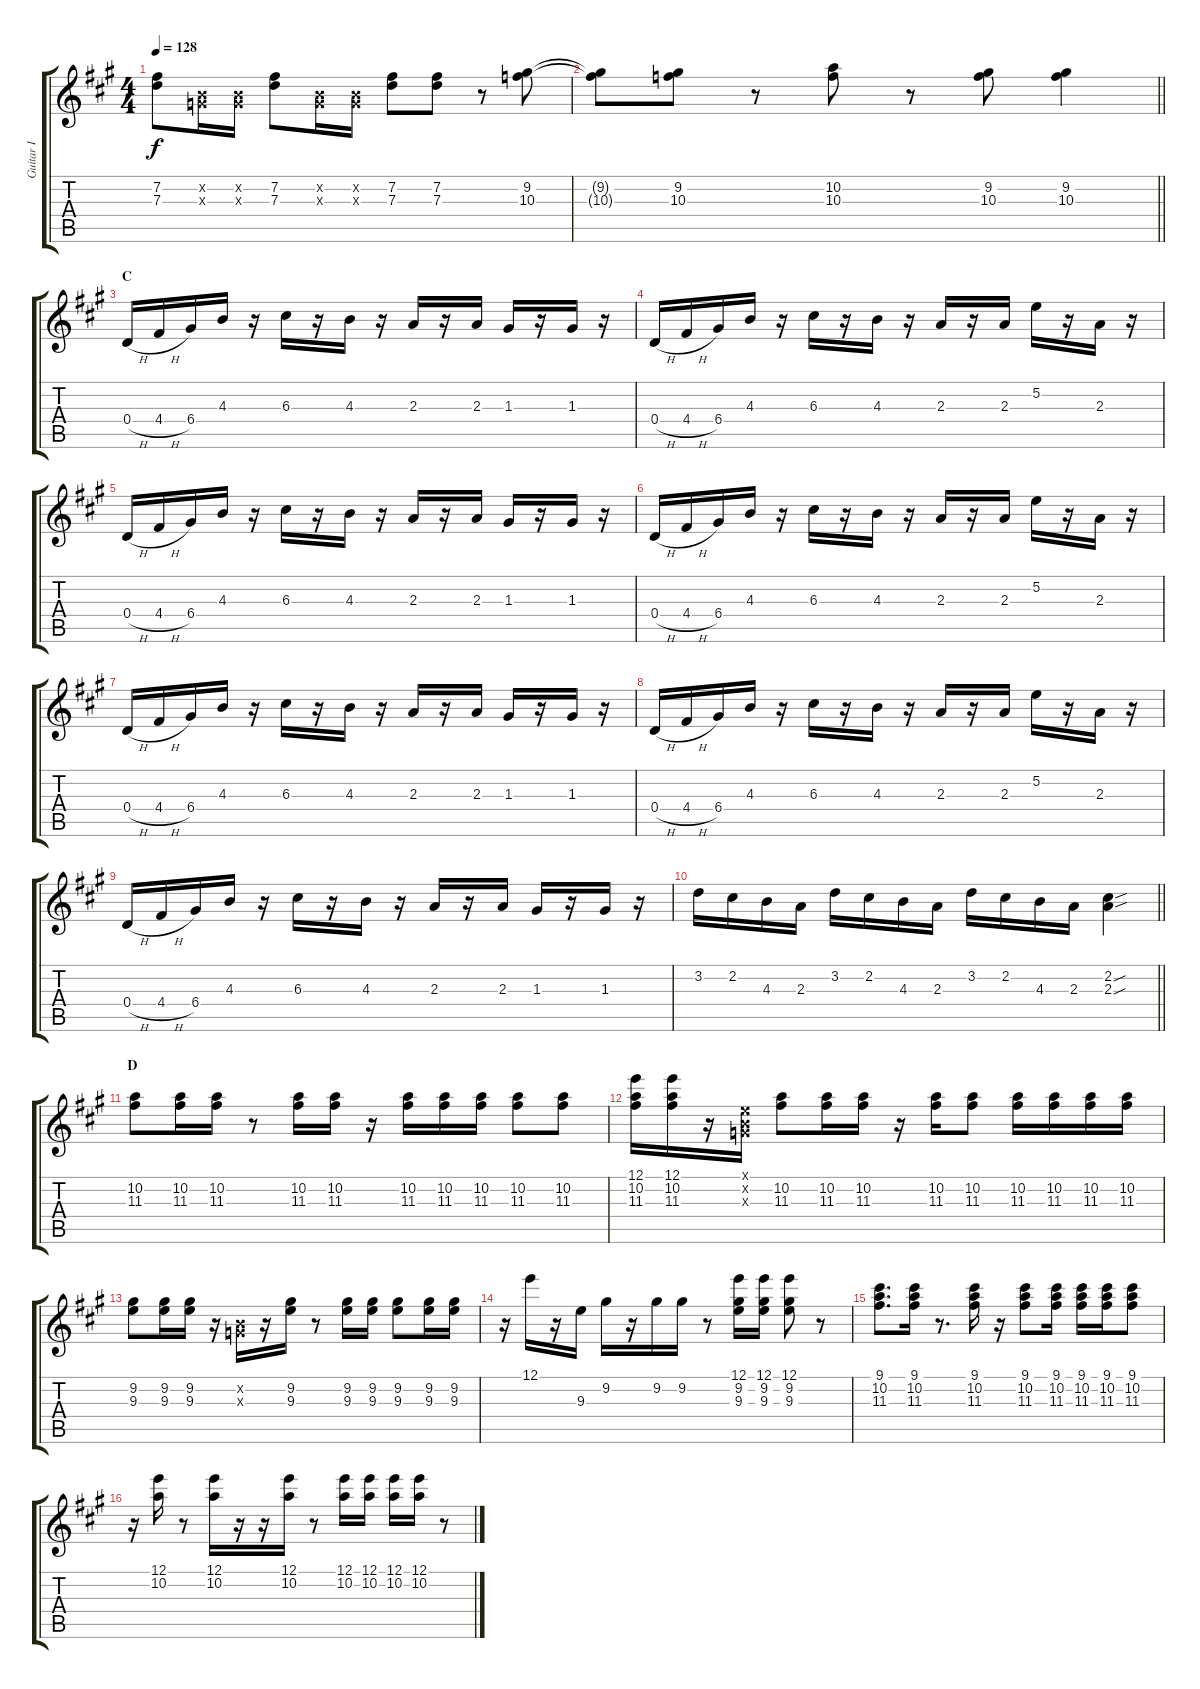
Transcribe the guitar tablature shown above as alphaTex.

\track ("Guitar I" "Guitar I") {instrument electricguitarclean}
\staff {score tabs}
\tuning (E4 B3 G3 D3 A2 E2) {hide}
\ts (4 4)
\tempo 128
\clef g2
\ks a
(7.2 7.3).8{dy f} (0.2{x} 0.3{x}).16 (0.2{x} 0.3{x}).16 (7.2 7.3).8 (0.2{x} 0.3{x}).16 (0.2{x} 0.3{x}).16 (7.2 7.3).8 (7.2 7.3).8 r.8 (9.2 10.3).8 |
\barLineRight lightlight
(9.2{t} 10.3{t}).8 (9.2 10.3).8 r.8 (10.2 10.3).8 r.8 (9.2 10.3).8 (9.2 10.3).4 |
\section ("" "C")
0.4{h}.16 4.4{h}.16 6.4.16 4.3.16 r.16 6.3.16 r.16 4.3.16 r.16 2.3.16 r.16 2.3.16 1.3.16 r.16 1.3.16 r.16 |
0.4{h}.16 4.4{h}.16 6.4.16 4.3.16 r.16 6.3.16 r.16 4.3.16 r.16 2.3.16 r.16 2.3.16 5.2.16 r.16 2.3.16 r.16 |
0.4{h}.16 4.4{h}.16 6.4.16 4.3.16 r.16 6.3.16 r.16 4.3.16 r.16 2.3.16 r.16 2.3.16 1.3.16 r.16 1.3.16 r.16 |
0.4{h}.16 4.4{h}.16 6.4.16 4.3.16 r.16 6.3.16 r.16 4.3.16 r.16 2.3.16 r.16 2.3.16 5.2.16 r.16 2.3.16 r.16 |
0.4{h}.16 4.4{h}.16 6.4.16 4.3.16 r.16 6.3.16 r.16 4.3.16 r.16 2.3.16 r.16 2.3.16 1.3.16 r.16 1.3.16 r.16 |
0.4{h}.16 4.4{h}.16 6.4.16 4.3.16 r.16 6.3.16 r.16 4.3.16 r.16 2.3.16 r.16 2.3.16 5.2.16 r.16 2.3.16 r.16 |
0.4{h}.16 4.4{h}.16 6.4.16 4.3.16 r.16 6.3.16 r.16 4.3.16 r.16 2.3.16 r.16 2.3.16 1.3.16 r.16 1.3.16 r.16 |
\barLineRight lightlight
3.2.16 2.2.16 4.3.16 2.3.16 3.2.16 2.2.16 4.3.16 2.3.16 3.2.16 2.2.16 4.3.16 2.3.16 (2.2{sou} 2.3{sou}).4 |
\section ("" "D")
(10.2 11.3).8 (10.2 11.3).16 (10.2 11.3).16 r.8 (10.2 11.3).16 (10.2 11.3).16 r.16 (10.2 11.3).16 (10.2 11.3).16 (10.2 11.3).16 (10.2 11.3).8 (10.2 11.3).8 |
(12.1 10.2 11.3).16 (12.1 10.2 11.3).16 r.16 (0.1{x} 0.2{x} 0.3{x}).16 (10.2 11.3).8 (10.2 11.3).16 (10.2 11.3).16 r.16 (10.2 11.3).16 (10.2 11.3).8 (10.2 11.3).16 (10.2 11.3).16 (10.2 11.3).16 (10.2 11.3).16 |
(9.2 9.3).8 (9.2 9.3).16 (9.2 9.3).16 r.16 (0.2{x} 0.3{x}).16 r.16 (9.2 9.3).16 r.8 (9.2 9.3).16 (9.2 9.3).16 (9.2 9.3).8 (9.2 9.3).16 (9.2 9.3).16 |
r.16 12.1.16 r.16 9.3.16 9.2.16 r.16 9.2.16 9.2.16 r.8 (12.1 9.2 9.3).16 (12.1 9.2 9.3).16 (12.1 9.2 9.3).8 r.8 |
(9.1 10.2 11.3).8{d} (9.1 10.2 11.3).16 r.8{d} (9.1 10.2 11.3).16 r.16 (9.1 10.2 11.3).8 (9.1 10.2 11.3).16 (9.1 10.2 11.3).16 (9.1 10.2 11.3).16 (9.1 10.2 11.3).8 |
r.16 (12.1 10.2).16 r.8 (12.1 10.2).16 r.16 r.16 (12.1 10.2).16 r.8 (12.1 10.2).16 (12.1 10.2).16 (12.1 10.2).16 (12.1 10.2).16 r.8
